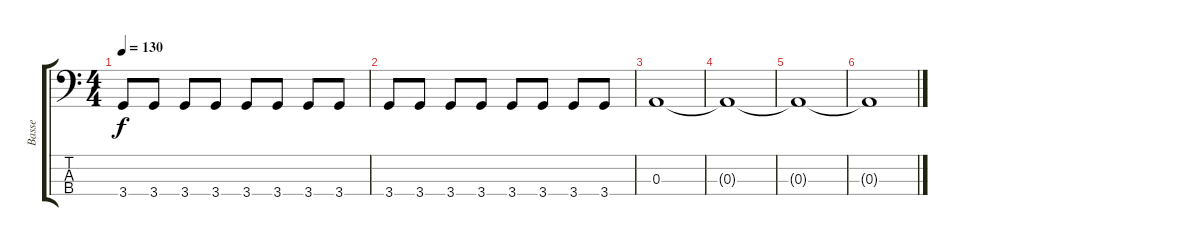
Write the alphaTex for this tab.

\track ("Basse" "Basse") {instrument electricbassfinger}
\staff {score tabs}
\tuning (G2 D2 A1 E1) {hide}
\ts (4 4)
\tempo 130
\clef f4
\ks c
3.4.8{dy f} 3.4.8 3.4.8 3.4.8 3.4.8 3.4.8 3.4.8 3.4.8 |
3.4.8 3.4.8 3.4.8 3.4.8 3.4.8 3.4.8 3.4.8 3.4.8 |
0.3.1 |
0.3{t}.1 |
0.3{t}.1 |
0.3{t}.1
